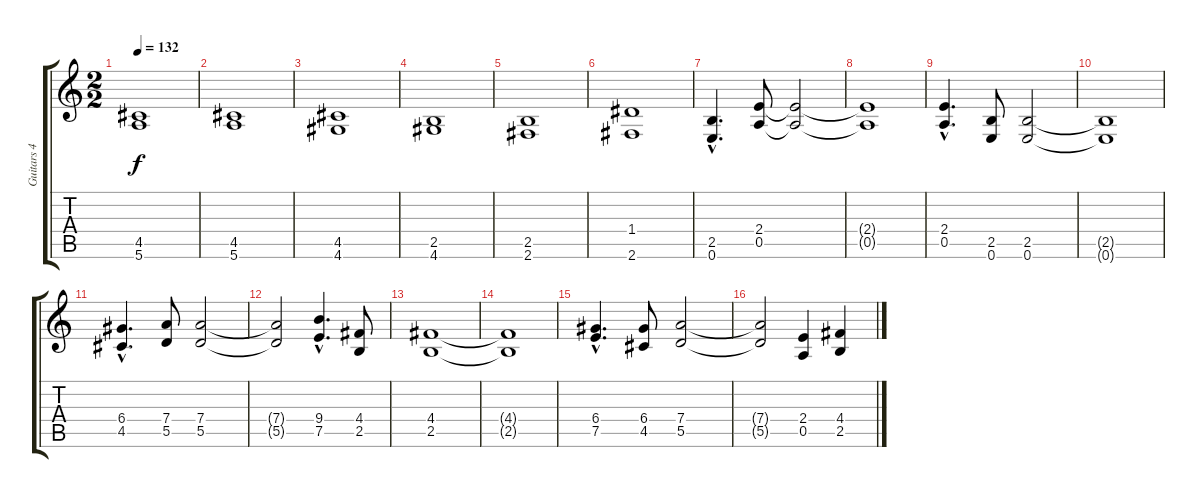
\track ("Guitars 4 -8" "Guitars 4 ") {instrument distortionguitar}
\staff {score tabs}
\tuning (E4 B3 G3 D3 A2 E2) {hide}
\ts (2 2)
\tempo 132
\clef g2
\ks c
(4.5 5.6).1{dy f} |
(4.5 5.6).1 |
(4.5 4.6).1 |
(2.5 4.6).1 |
(2.5 2.6).1 |
(1.4 2.6).1 |
(2.5{hac} 0.6{hac}).4{d} (2.4 0.5).8 (2.4{t} 0.5{t}).2 |
(2.4{t} 0.5{t}).1 |
(2.4{hac} 0.5{hac}).4{d} (2.5 0.6).8 (2.5 0.6).2 |
(2.5{t} 0.6{t}).1 |
(6.4{hac} 4.5{hac}).4{d} (7.4 5.5).8 (7.4 5.5).2 |
(7.4{t} 5.5{t}).2 (9.4{hac} 7.5{hac}).4{d} (4.4 2.5).8 |
(4.4 2.5).1 |
(4.4{t} 2.5{t}).1 |
(6.4{hac} 7.5{hac}).4{d} (6.4 4.5).8 (7.4 5.5).2 |
(7.4{t} 5.5{t}).2 (2.4 0.5).4 (4.4 2.5).4
